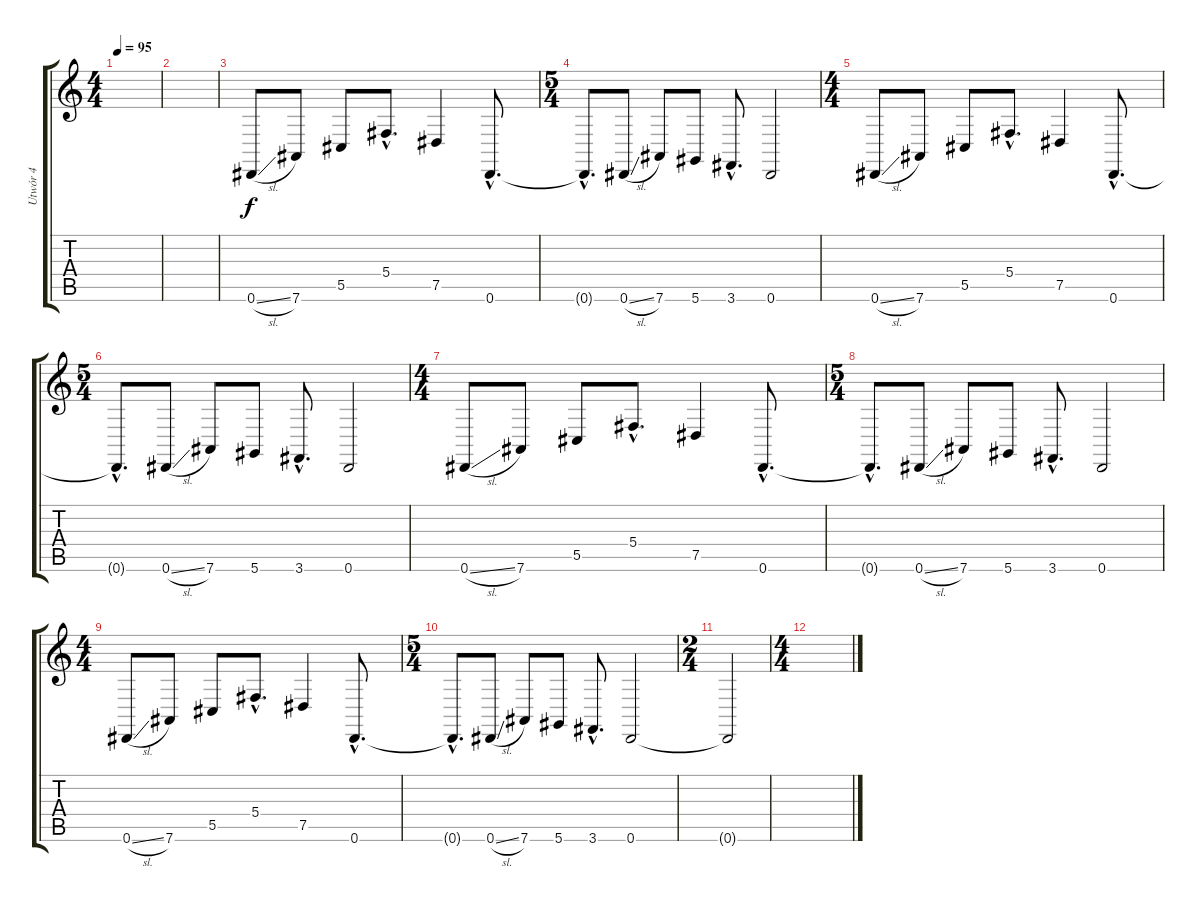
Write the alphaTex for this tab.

\track ("Utwór 4" "Utwór 4") {instrument reedorgan}
\staff {score tabs}
\tuning (Eb4 Bb3 Gb3 Db3 Ab2 Eb2) {hide}
\ts (4 4)
\tempo 95
\clef g2
\ks c
|
|
0.6{sl}.8 7.6.8 5.5.8 5.4{hac}.8{d} 7.5.4 0.6{hac}.8{d} |
\ts (5 4)
0.6{hac t}.8{d} 0.6{sl}.8 7.6.8 5.6.8 3.6{hac}.8{d} 0.6.2 |
\ts (4 4)
0.6{sl}.8 7.6.8 5.5.8 5.4{hac}.8{d} 7.5.4 0.6{hac}.8{d} |
\ts (5 4)
0.6{hac t}.8{d} 0.6{sl}.8 7.6.8 5.6.8 3.6{hac}.8{d} 0.6.2 |
\ts (4 4)
0.6{sl}.8 7.6.8 5.5.8 5.4{hac}.8{d} 7.5.4 0.6{hac}.8{d} |
\ts (5 4)
0.6{hac t}.8{d} 0.6{sl}.8 7.6.8 5.6.8 3.6{hac}.8{d} 0.6.2 |
\ts (4 4)
0.6{sl}.8 7.6.8 5.5.8 5.4{hac}.8{d} 7.5.4 0.6{hac}.8{d} |
\ts (5 4)
0.6{hac t}.8{d} 0.6{sl}.8 7.6.8 5.6.8 3.6{hac}.8{d} 0.6.2 |
\ts (2 4)
0.6{t}.2 |
\ts (4 4)
